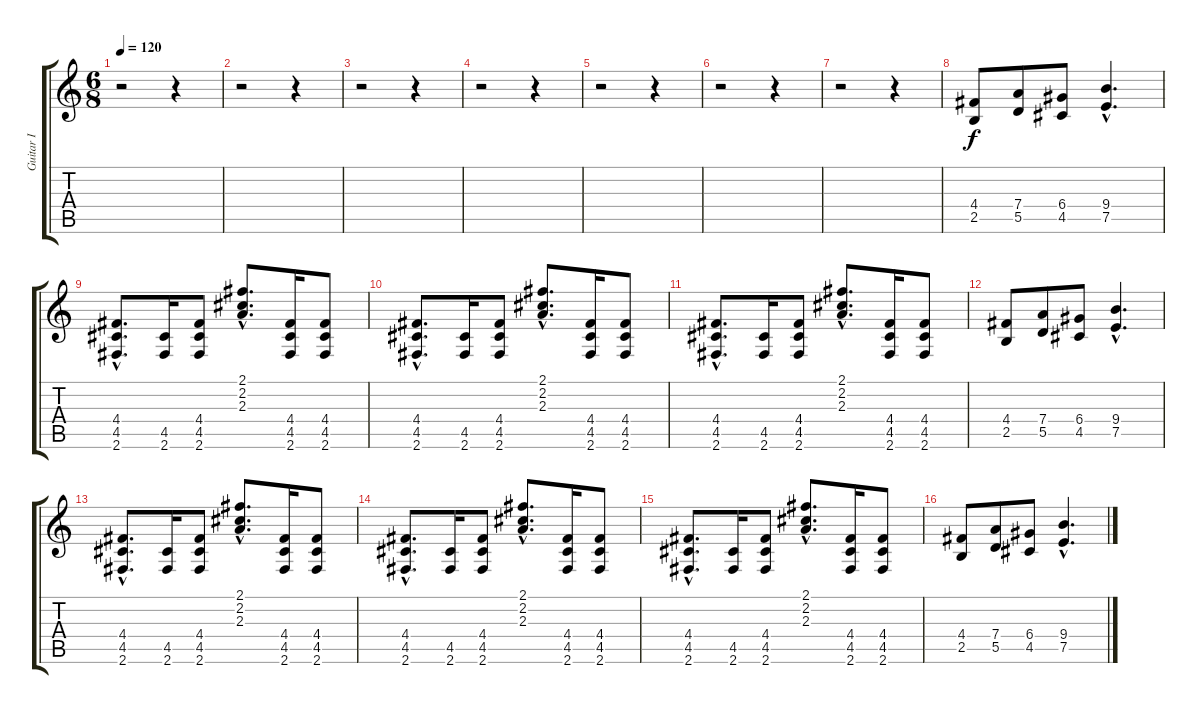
\track ("Guitar I" "Guitar I") {instrument distortionguitar}
\staff {score tabs}
\tuning (E4 B3 G3 D3 A2 E2) {hide}
\ts (6 8)
\tempo 120
\clef g2
\ks c
r.2{dy f instrument distortionguitar} r.4 |
r.2 r.4 |
r.2 r.4 |
r.2 r.4 |
r.2 r.4 |
r.2 r.4 |
r.2 r.4 |
(4.4 2.5).8 (7.4 5.5).8 (6.4 4.5).8 (9.4{hac} 7.5{hac}).4{d} |
(4.4{hac} 4.5{hac} 2.6{hac}).8{d} (4.5 2.6).16 (4.4 4.5 2.6).8 (2.1{hac} 2.2{hac} 2.3{hac}).8{d} (4.4 4.5 2.6).16 (4.4 4.5 2.6).8 |
(4.4{hac} 4.5{hac} 2.6{hac}).8{d} (4.5 2.6).16 (4.4 4.5 2.6).8 (2.1{hac} 2.2{hac} 2.3{hac}).8{d} (4.4 4.5 2.6).16 (4.4 4.5 2.6).8 |
(4.4{hac} 4.5{hac} 2.6{hac}).8{d} (4.5 2.6).16 (4.4 4.5 2.6).8 (2.1{hac} 2.2{hac} 2.3{hac}).8{d} (4.4 4.5 2.6).16 (4.4 4.5 2.6).8 |
(4.4 2.5).8 (7.4 5.5).8 (6.4 4.5).8 (9.4{hac} 7.5{hac}).4{d} |
(4.4{hac} 4.5{hac} 2.6{hac}).8{d} (4.5 2.6).16 (4.4 4.5 2.6).8 (2.1{hac} 2.2{hac} 2.3{hac}).8{d} (4.4 4.5 2.6).16 (4.4 4.5 2.6).8 |
(4.4{hac} 4.5{hac} 2.6{hac}).8{d} (4.5 2.6).16 (4.4 4.5 2.6).8 (2.1{hac} 2.2{hac} 2.3{hac}).8{d} (4.4 4.5 2.6).16 (4.4 4.5 2.6).8 |
(4.4{hac} 4.5{hac} 2.6{hac}).8{d} (4.5 2.6).16 (4.4 4.5 2.6).8 (2.1{hac} 2.2{hac} 2.3{hac}).8{d} (4.4 4.5 2.6).16 (4.4 4.5 2.6).8 |
(4.4 2.5).8 (7.4 5.5).8 (6.4 4.5).8 (9.4{hac} 7.5{hac}).4{d}
